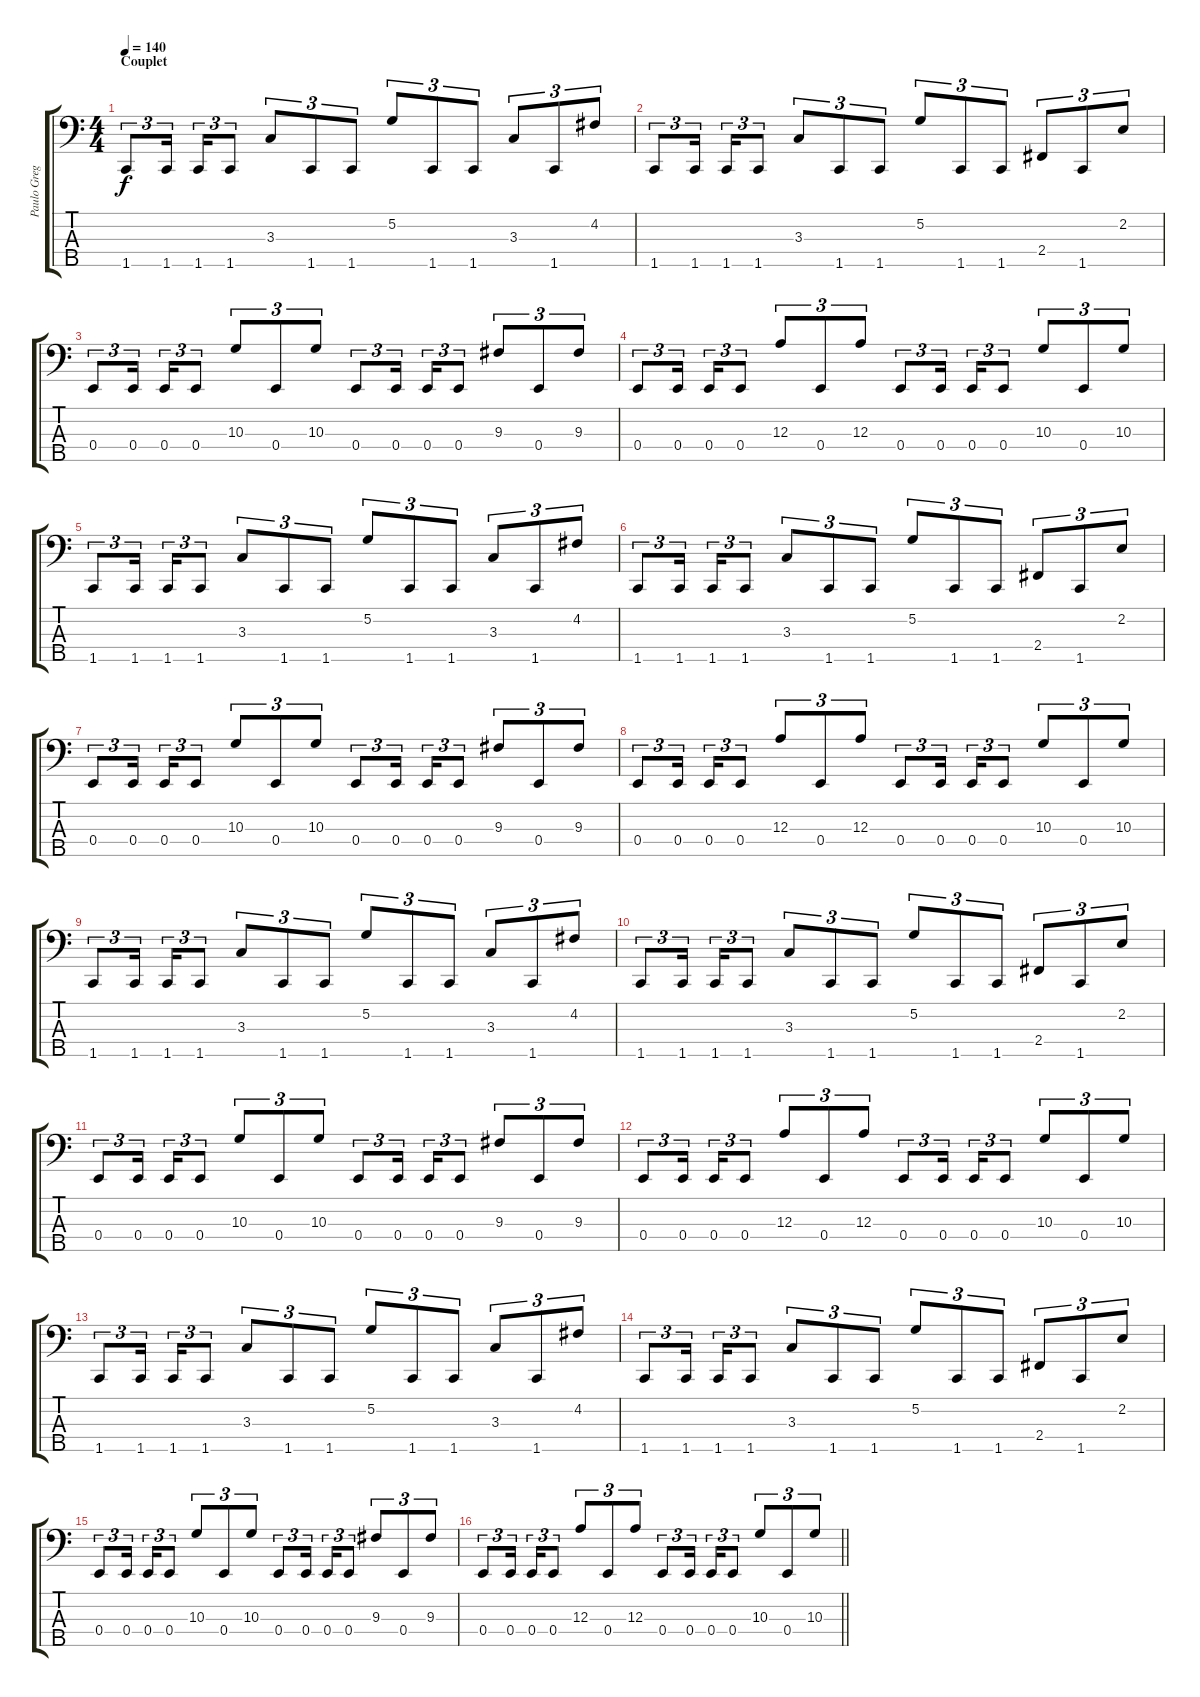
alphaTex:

\track ("Paulo Gregoletto" "Paulo Greg") {instrument electricbassfinger}
\staff {score tabs}
\tuning (G2 D2 A1 E1 B0) {hide}
\ts (4 4)
\section ("" "Couplet ")
\tempo 140
\clef f4
\ks c
1.5.8{tu (3 2) dy f} 1.5.16{tu (3 2) beam splitsecondary} 1.5.16{tu (3 2)} 1.5.8{tu (3 2)} 3.3.8{tu (3 2)} 1.5.8{tu (3 2)} 1.5.8{tu (3 2)} 5.2.8{tu (3 2)} 1.5.8{tu (3 2)} 1.5.8{tu (3 2)} 3.3.8{tu (3 2)} 1.5.8{tu (3 2)} 4.2.8{tu (3 2)} |
1.5.8{tu (3 2)} 1.5.16{tu (3 2) beam splitsecondary} 1.5.16{tu (3 2)} 1.5.8{tu (3 2)} 3.3.8{tu (3 2)} 1.5.8{tu (3 2)} 1.5.8{tu (3 2)} 5.2.8{tu (3 2)} 1.5.8{tu (3 2)} 1.5.8{tu (3 2)} 2.4.8{tu (3 2)} 1.5.8{tu (3 2)} 2.2.8{tu (3 2)} |
0.4.8{tu (3 2)} 0.4.16{tu (3 2) beam splitsecondary} 0.4.16{tu (3 2)} 0.4.8{tu (3 2)} 10.3.8{tu (3 2)} 0.4.8{tu (3 2)} 10.3.8{tu (3 2)} 0.4.8{tu (3 2)} 0.4.16{tu (3 2) beam splitsecondary} 0.4.16{tu (3 2)} 0.4.8{tu (3 2)} 9.3.8{tu (3 2)} 0.4.8{tu (3 2)} 9.3.8{tu (3 2)} |
0.4.8{tu (3 2)} 0.4.16{tu (3 2) beam splitsecondary} 0.4.16{tu (3 2)} 0.4.8{tu (3 2)} 12.3.8{tu (3 2)} 0.4.8{tu (3 2)} 12.3.8{tu (3 2)} 0.4.8{tu (3 2)} 0.4.16{tu (3 2) beam splitsecondary} 0.4.16{tu (3 2)} 0.4.8{tu (3 2)} 10.3.8{tu (3 2)} 0.4.8{tu (3 2)} 10.3.8{tu (3 2)} |
1.5.8{tu (3 2)} 1.5.16{tu (3 2) beam splitsecondary} 1.5.16{tu (3 2)} 1.5.8{tu (3 2)} 3.3.8{tu (3 2)} 1.5.8{tu (3 2)} 1.5.8{tu (3 2)} 5.2.8{tu (3 2)} 1.5.8{tu (3 2)} 1.5.8{tu (3 2)} 3.3.8{tu (3 2)} 1.5.8{tu (3 2)} 4.2.8{tu (3 2)} |
1.5.8{tu (3 2)} 1.5.16{tu (3 2) beam splitsecondary} 1.5.16{tu (3 2)} 1.5.8{tu (3 2)} 3.3.8{tu (3 2)} 1.5.8{tu (3 2)} 1.5.8{tu (3 2)} 5.2.8{tu (3 2)} 1.5.8{tu (3 2)} 1.5.8{tu (3 2)} 2.4.8{tu (3 2)} 1.5.8{tu (3 2)} 2.2.8{tu (3 2)} |
0.4.8{tu (3 2)} 0.4.16{tu (3 2) beam splitsecondary} 0.4.16{tu (3 2)} 0.4.8{tu (3 2)} 10.3.8{tu (3 2)} 0.4.8{tu (3 2)} 10.3.8{tu (3 2)} 0.4.8{tu (3 2)} 0.4.16{tu (3 2) beam splitsecondary} 0.4.16{tu (3 2)} 0.4.8{tu (3 2)} 9.3.8{tu (3 2)} 0.4.8{tu (3 2)} 9.3.8{tu (3 2)} |
0.4.8{tu (3 2)} 0.4.16{tu (3 2) beam splitsecondary} 0.4.16{tu (3 2)} 0.4.8{tu (3 2)} 12.3.8{tu (3 2)} 0.4.8{tu (3 2)} 12.3.8{tu (3 2)} 0.4.8{tu (3 2)} 0.4.16{tu (3 2) beam splitsecondary} 0.4.16{tu (3 2)} 0.4.8{tu (3 2)} 10.3.8{tu (3 2)} 0.4.8{tu (3 2)} 10.3.8{tu (3 2)} |
1.5.8{tu (3 2)} 1.5.16{tu (3 2) beam splitsecondary} 1.5.16{tu (3 2)} 1.5.8{tu (3 2)} 3.3.8{tu (3 2)} 1.5.8{tu (3 2)} 1.5.8{tu (3 2)} 5.2.8{tu (3 2)} 1.5.8{tu (3 2)} 1.5.8{tu (3 2)} 3.3.8{tu (3 2)} 1.5.8{tu (3 2)} 4.2.8{tu (3 2)} |
1.5.8{tu (3 2)} 1.5.16{tu (3 2) beam splitsecondary} 1.5.16{tu (3 2)} 1.5.8{tu (3 2)} 3.3.8{tu (3 2)} 1.5.8{tu (3 2)} 1.5.8{tu (3 2)} 5.2.8{tu (3 2)} 1.5.8{tu (3 2)} 1.5.8{tu (3 2)} 2.4.8{tu (3 2)} 1.5.8{tu (3 2)} 2.2.8{tu (3 2)} |
0.4.8{tu (3 2)} 0.4.16{tu (3 2) beam splitsecondary} 0.4.16{tu (3 2)} 0.4.8{tu (3 2)} 10.3.8{tu (3 2)} 0.4.8{tu (3 2)} 10.3.8{tu (3 2)} 0.4.8{tu (3 2)} 0.4.16{tu (3 2) beam splitsecondary} 0.4.16{tu (3 2)} 0.4.8{tu (3 2)} 9.3.8{tu (3 2)} 0.4.8{tu (3 2)} 9.3.8{tu (3 2)} |
0.4.8{tu (3 2)} 0.4.16{tu (3 2) beam splitsecondary} 0.4.16{tu (3 2)} 0.4.8{tu (3 2)} 12.3.8{tu (3 2)} 0.4.8{tu (3 2)} 12.3.8{tu (3 2)} 0.4.8{tu (3 2)} 0.4.16{tu (3 2) beam splitsecondary} 0.4.16{tu (3 2)} 0.4.8{tu (3 2)} 10.3.8{tu (3 2)} 0.4.8{tu (3 2)} 10.3.8{tu (3 2)} |
1.5.8{tu (3 2)} 1.5.16{tu (3 2) beam splitsecondary} 1.5.16{tu (3 2)} 1.5.8{tu (3 2)} 3.3.8{tu (3 2)} 1.5.8{tu (3 2)} 1.5.8{tu (3 2)} 5.2.8{tu (3 2)} 1.5.8{tu (3 2)} 1.5.8{tu (3 2)} 3.3.8{tu (3 2)} 1.5.8{tu (3 2)} 4.2.8{tu (3 2)} |
1.5.8{tu (3 2)} 1.5.16{tu (3 2) beam splitsecondary} 1.5.16{tu (3 2)} 1.5.8{tu (3 2)} 3.3.8{tu (3 2)} 1.5.8{tu (3 2)} 1.5.8{tu (3 2)} 5.2.8{tu (3 2)} 1.5.8{tu (3 2)} 1.5.8{tu (3 2)} 2.4.8{tu (3 2)} 1.5.8{tu (3 2)} 2.2.8{tu (3 2)} |
0.4.8{tu (3 2)} 0.4.16{tu (3 2) beam splitsecondary} 0.4.16{tu (3 2)} 0.4.8{tu (3 2)} 10.3.8{tu (3 2)} 0.4.8{tu (3 2)} 10.3.8{tu (3 2)} 0.4.8{tu (3 2)} 0.4.16{tu (3 2) beam splitsecondary} 0.4.16{tu (3 2)} 0.4.8{tu (3 2)} 9.3.8{tu (3 2)} 0.4.8{tu (3 2)} 9.3.8{tu (3 2)} |
\barLineRight lightlight
0.4.8{tu (3 2)} 0.4.16{tu (3 2) beam splitsecondary} 0.4.16{tu (3 2)} 0.4.8{tu (3 2)} 12.3.8{tu (3 2)} 0.4.8{tu (3 2)} 12.3.8{tu (3 2)} 0.4.8{tu (3 2)} 0.4.16{tu (3 2) beam splitsecondary} 0.4.16{tu (3 2)} 0.4.8{tu (3 2)} 10.3.8{tu (3 2)} 0.4.8{tu (3 2)} 10.3.8{tu (3 2)}
